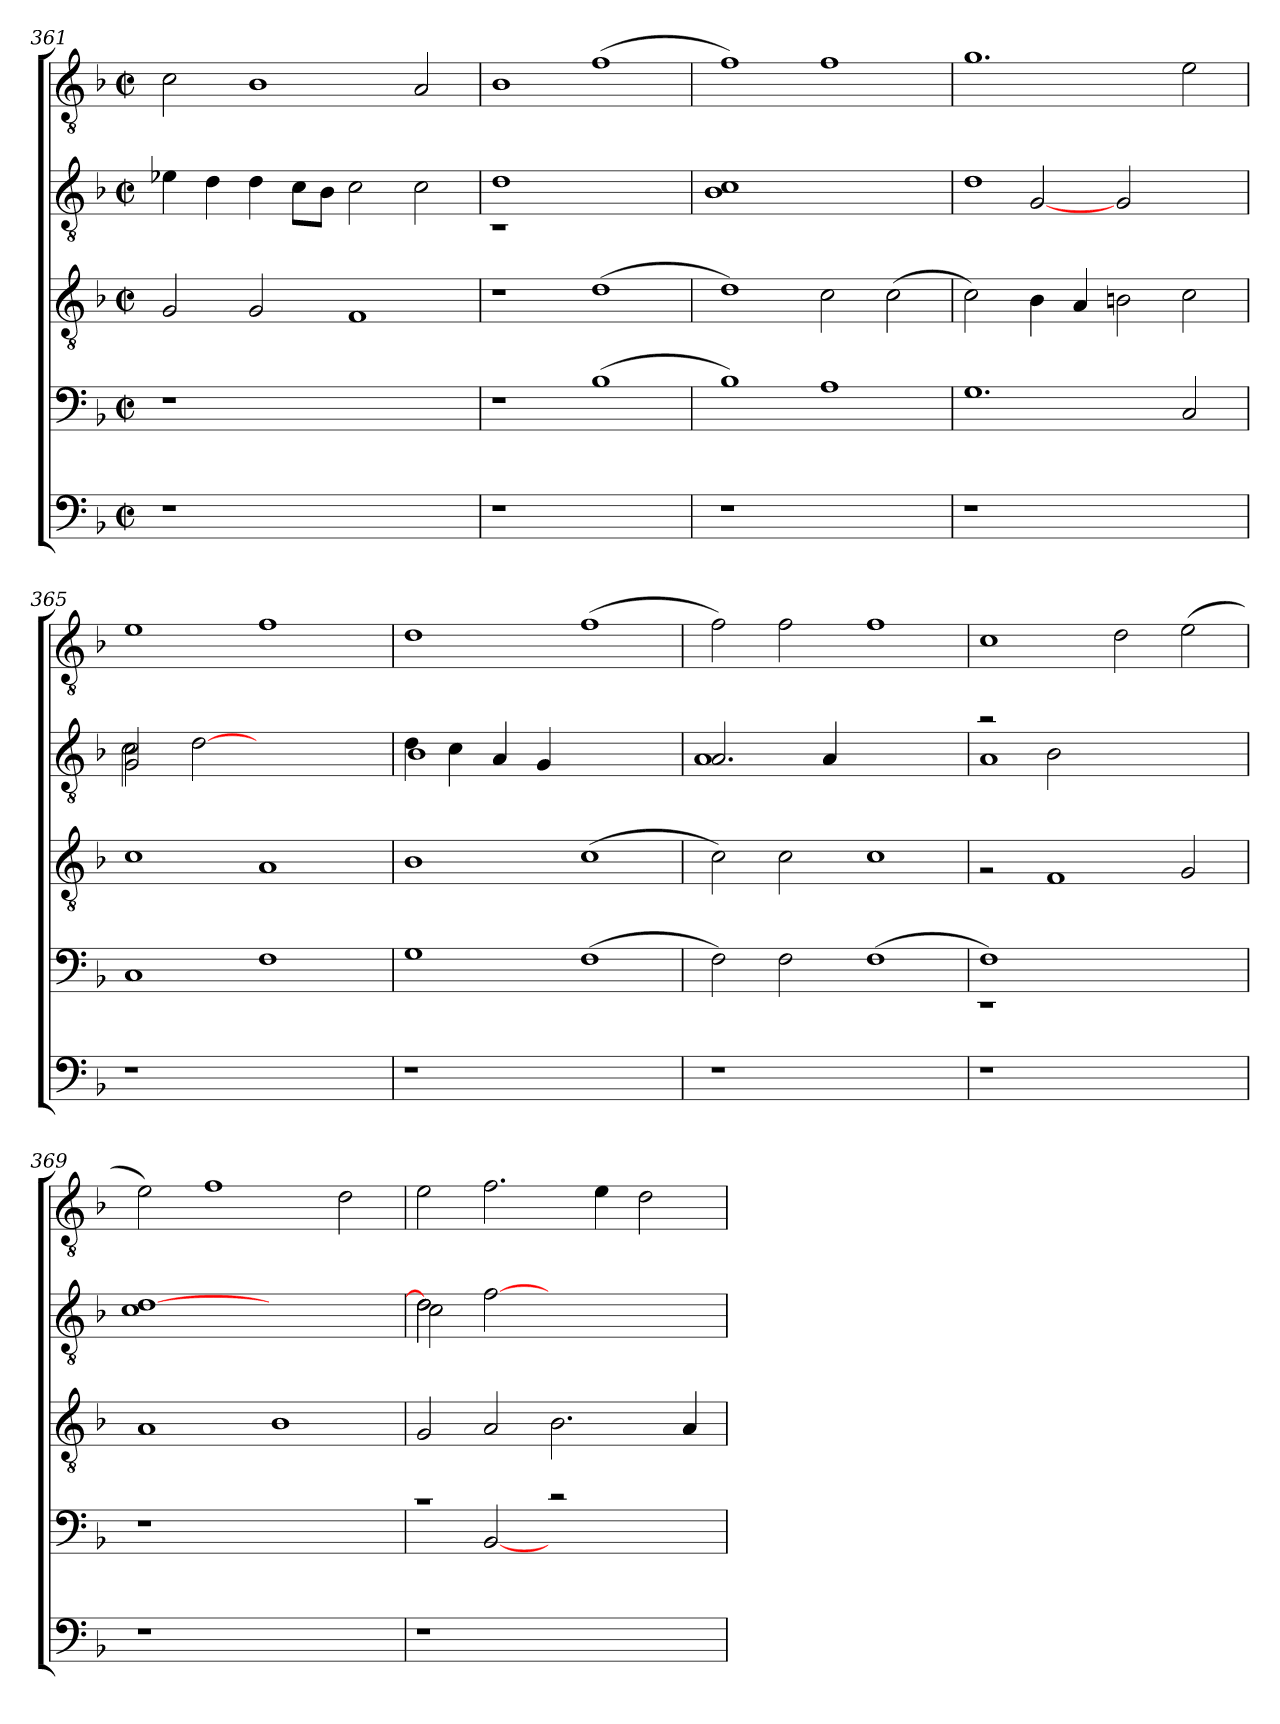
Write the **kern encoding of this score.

**kern	**kern	**kern	**kern	**kern
*part5	*part4	*part3	*part2	*part1
*staff5	*staff4	*staff3	*staff2	*staff1
*clefF4	*clefF4	*clefGv2	*clefGv2	*clefGv2
*k[b-]	*k[b-]	*k[b-]	*k[b-]	*k[b-]
*F:	*F:	*F:	*F:	*F:
*M2/2	*M2/2	*M2/2	*M2/2	*M2/2
*met(c|)	*met(c|)	*met(c|)	*met(c|)	*met(c|)
=361	=361	=361	=361	=361
1r	1r	2G/	4e-\	2c\
.	.	.	4d\	.
.	.	2G/	4d\	1B-
.	.	.	8c\L	.
.	.	.	8B-\J	.
1ryy	1ryy	1F	2c\	.
.	.	.	2c\	2A/
=362	=362	=362	=362	=362
*	*	*	*^	*
1r	1r	1r	1d	1rC	1B-
1ryy	(>1B-	(>1d	1ryy	1ryy	(>1f
*	*	*	*v	*v	*
=363	=363	=363	=363	=363
1r	1B-)	1d)	1B- 1c	1f)
1ryy	1A	2c\	1ryy	1f
.	.	(>2c\	.	.
!!LO:PB:g=z
=364	=364	=364	=364	=364
*	*	*	*^	*
1r	1.G	2c\)	1d	2ryy	1.g
.	.	4B-\	.	[<2G/	.
.	.	4A/	.	.	.
1ryy	.	2Bn\	2G/	2ryy	.
.	2C/	2c\	2ryy	2ryy	2e\
=365	=365	=365	=365	=365	=365
*	*	*	*	*^	*
1r	1C	1c	2G/	2c\	2c\	1e
.	.	.	1ryy	1ryy	[>2d\	.
1ryy	1F	1A	.	.	1ryy	1f
.	.	.	2ryy	2ryy	.	.
*	*	*	*	*v	*v	*
=366	=366	=366	=366	=366	=366
1r	1G	1B-	4d\	1B-	1d
.	.	.	4c\	.	.
.	.	.	4A/	.	.
.	.	.	4G/	.	.
1ryy	(>1F	(>1c	1ryy	1ryy	(>1f
=367	=367	=367	=367	=367	=367
1r	2F\)	2c\)	2.A/	1A	2f\)
.	2F\	2c\	.	.	2f\
.	.	.	4A/	.	.
1ryy	(>1F	1c	1ryy	1ryy	1f
=368	=368	=368	=368	=368	=368
*	*^	*	*	*	*
1r	1F)	1rEE	2rG	2ra	1A	1c
.	.	.	1F	2B-\	.	.
1ryy	1ryy	1ryy	.	1ryy	1ryy	2d\
.	.	.	2G/	.	.	(>2e\
*	*v	*v	*	*v	*v	*
=369	=369	=369	=369	=369
1r	1r	1A	1c [<1d	2e\)
.	.	.	.	1f
1ryy	1ryy	1B-	1ryy	.
.	.	.	.	2d\
!!LO:LB:g=z
=370	=370	=370	=370	=370
*	*^	*	*^	*
*	*	*	*	*	*^	*
1r	1rc	2ryy	2G/	2d\]	2c\	2d\	2e\
.	.	[<2BB-/	2A/	1ryy	1ryy	[>2f\	2.f\
1ryy	2rc	2ryy	2.B-\	.	.	1ryy	.
.	.	.	.	.	.	.	4e\
.	2ryy	2ryy	.	2ryy	2ryy	.	2d\
.	.	.	4A/	.	.	.	.
*	*v	*v	*	*v	*v	*v	*
=	=	=	=	=
*-	*-	*-	*-	*-
